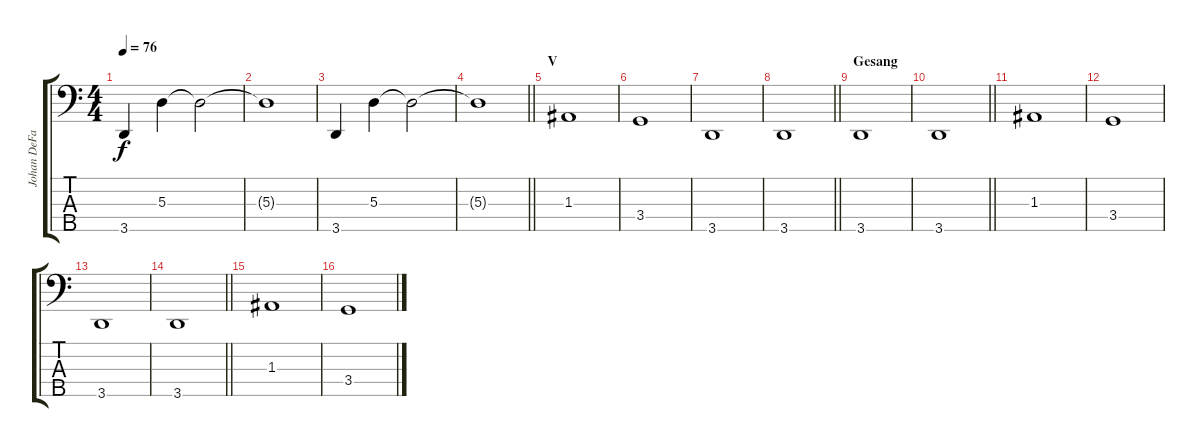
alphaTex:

\track ("Johan DeFarfalla - Bass" "Johan DeFa") {instrument fretlessbass}
\staff {score tabs}
\tuning (G2 D2 A1 E1 B0) {hide}
\ts (4 4)
\tempo 76
\clef f4
\ks c
3.5.4{dy f} 5.3.4 5.3{t}.2 |
5.3{t}.1 |
3.5.4 5.3.4 5.3{t}.2 |
\barLineRight lightlight
5.3{t}.1 |
\section ("" "V")
1.3.1 |
3.4.1 |
3.5.1 |
\barLineRight lightlight
3.5.1 |
\section ("" "Gesang")
3.5.1 |
\barLineRight lightlight
3.5.1 |
1.3.1 |
3.4.1 |
3.5.1 |
\barLineRight lightlight
3.5.1 |
1.3.1 |
3.4.1
